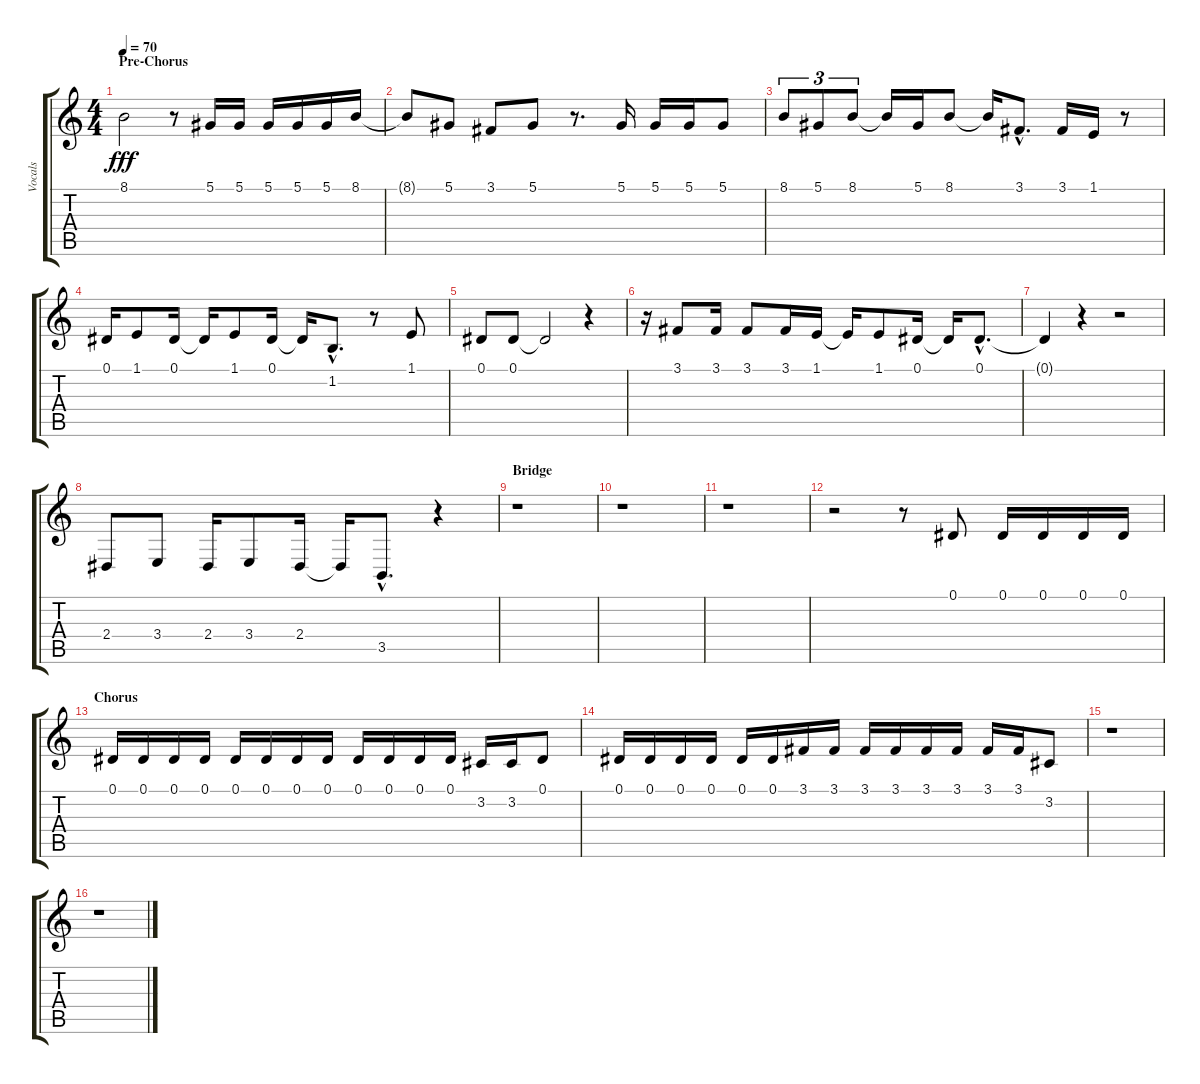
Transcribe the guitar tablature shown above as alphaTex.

\track ("Vocals" "Vocals") {instrument lead2sawtooth}
\staff {score tabs}
\tuning (Eb4 Bb3 Gb3 Db3 Ab2 Db2) {hide}
\ts (4 4)
\section ("" "Pre-Chorus")
\tempo 70
\clef g2
\ks c
8.1{t}.2{dy fff} r.8 5.1.16 5.1.16 5.1.16 5.1.16 5.1.16 8.1.16 |
8.1{t}.8 5.1.8 3.1.8 5.1.8 r.8{d} 5.1.16 5.1.16 5.1.16 5.1.8 |
8.1.8{tu (3 2)} 5.1.8{tu (3 2)} 8.1.8{tu (3 2)} 8.1{t}.16 5.1.16 8.1.8 8.1{t}.16 3.1{hac}.8{d} 3.1.16 1.1.16 r.8 |
0.1.16 1.1.8 0.1.16 0.1{t}.16 1.1.8 0.1.16 0.1{t}.16 1.2{hac}.8{d} r.8 1.1.8 |
0.1.8 0.1.8 0.1{t}.2 r.4 |
r.16 3.1.8 3.1.16 3.1.8 3.1.16 1.1.16 1.1{t}.16 1.1.8 0.1.16 0.1{t}.16 0.1{hac}.8{d} |
0.1{t}.4 r.4 r.2 |
2.4.8 3.4.8 2.4.16 3.4.8 2.4.16 2.4{t}.16 3.5{hac}.8{d} r.4 |
\section ("" "Bridge")
r.1 |
r.1 |
r.1 |
r.2 r.8 0.1.8 0.1.16 0.1.16 0.1.16 0.1.16 |
\section ("" "Chorus")
0.1.16 0.1.16 0.1.16 0.1.16 0.1.16 0.1.16 0.1.16 0.1.16 0.1.16 0.1.16 0.1.16 0.1.16 3.2.16 3.2.16 0.1.8 |
0.1.16 0.1.16 0.1.16 0.1.16 0.1.16 0.1.16 3.1.16 3.1.16 3.1.16 3.1.16 3.1.16 3.1.16 3.1.16 3.1.16 3.2.8 |
r.1 |
r.1
